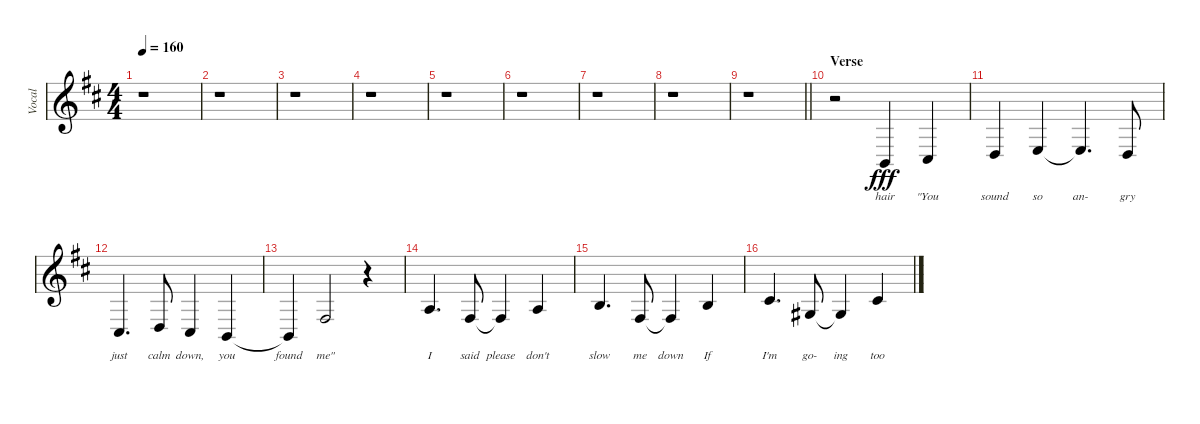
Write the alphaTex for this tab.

\track ("Vocal" "Vocal") {instrument lead2sawtooth}
\staff {score}
\tuning (E4 B3 G3 D3 A2 E2) {hide}
\ts (4 4)
\tempo 160
\clef g2
\ks bminor
r.1{dy fff} |
r.1 |
r.1 |
r.1 |
r.1 |
r.1 |
r.1 |
r.1 |
\barLineRight lightlight
r.1 |
\section ("" "Verse")
r.2 2.5.4{lyrics (0 "hair") lyrics (1 "") lyrics (2 "") lyrics (3 "") lyrics (4 "")} 4.5.4{lyrics (0 "\"You") lyrics (1 "") lyrics (2 "") lyrics (3 "") lyrics (4 "")} |
0.4.4{lyrics (0 "sound") lyrics (1 "") lyrics (2 "") lyrics (3 "") lyrics (4 "")} 2.4.4{lyrics (0 "so") lyrics (1 "") lyrics (2 "") lyrics (3 "") lyrics (4 "")} 2.4{t}.4{d lyrics (0 "an-") lyrics (1 "") lyrics (2 "") lyrics (3 "") lyrics (4 "")} 0.4.8{lyrics (0 "gry") lyrics (1 "") lyrics (2 "") lyrics (3 "") lyrics (4 "")} |
4.5.4{d lyrics (0 "just") lyrics (1 "") lyrics (2 "") lyrics (3 "") lyrics (4 "")} 0.4.8{lyrics (0 "calm") lyrics (1 "") lyrics (2 "") lyrics (3 "") lyrics (4 "")} 4.5.4{lyrics (0 "down,") lyrics (1 "") lyrics (2 "") lyrics (3 "") lyrics (4 "")} 2.5.4{lyrics (0 "you") lyrics (1 "") lyrics (2 "") lyrics (3 "") lyrics (4 "")} |
2.5{t}.4{lyrics (0 "found") lyrics (1 "") lyrics (2 "") lyrics (3 "") lyrics (4 "")} 4.4.2{lyrics (0 "me\"") lyrics (1 "") lyrics (2 "") lyrics (3 "") lyrics (4 "")} r.4 |
2.3.4{d lyrics (0 "I") lyrics (1 "") lyrics (2 "") lyrics (3 "") lyrics (4 "")} 4.4.8{lyrics (0 "said") lyrics (1 "") lyrics (2 "") lyrics (3 "") lyrics (4 "")} 4.4{t}.4{lyrics (0 "please") lyrics (1 "") lyrics (2 "") lyrics (3 "") lyrics (4 "")} 2.3.4{lyrics (0 "don't") lyrics (1 "") lyrics (2 "") lyrics (3 "") lyrics (4 "")} |
0.2.4{d lyrics (0 "slow") lyrics (1 "") lyrics (2 "") lyrics (3 "") lyrics (4 "")} 4.4.8{lyrics (0 "me") lyrics (1 "") lyrics (2 "") lyrics (3 "") lyrics (4 "")} 4.4{t}.4{lyrics (0 "down") lyrics (1 "") lyrics (2 "") lyrics (3 "") lyrics (4 "")} 0.2.4{lyrics (0 "If") lyrics (1 "") lyrics (2 "") lyrics (3 "") lyrics (4 "")} |
2.2.4{d lyrics (0 "I'm") lyrics (1 "") lyrics (2 "") lyrics (3 "") lyrics (4 "")} 1.3.8{lyrics (0 "go-") lyrics (1 "") lyrics (2 "") lyrics (3 "") lyrics (4 "")} 1.3{t}.4{lyrics (0 "ing") lyrics (1 "") lyrics (2 "") lyrics (3 "") lyrics (4 "")} 2.2.4{lyrics (0 "too") lyrics (1 "") lyrics (2 "") lyrics (3 "") lyrics (4 "")}
